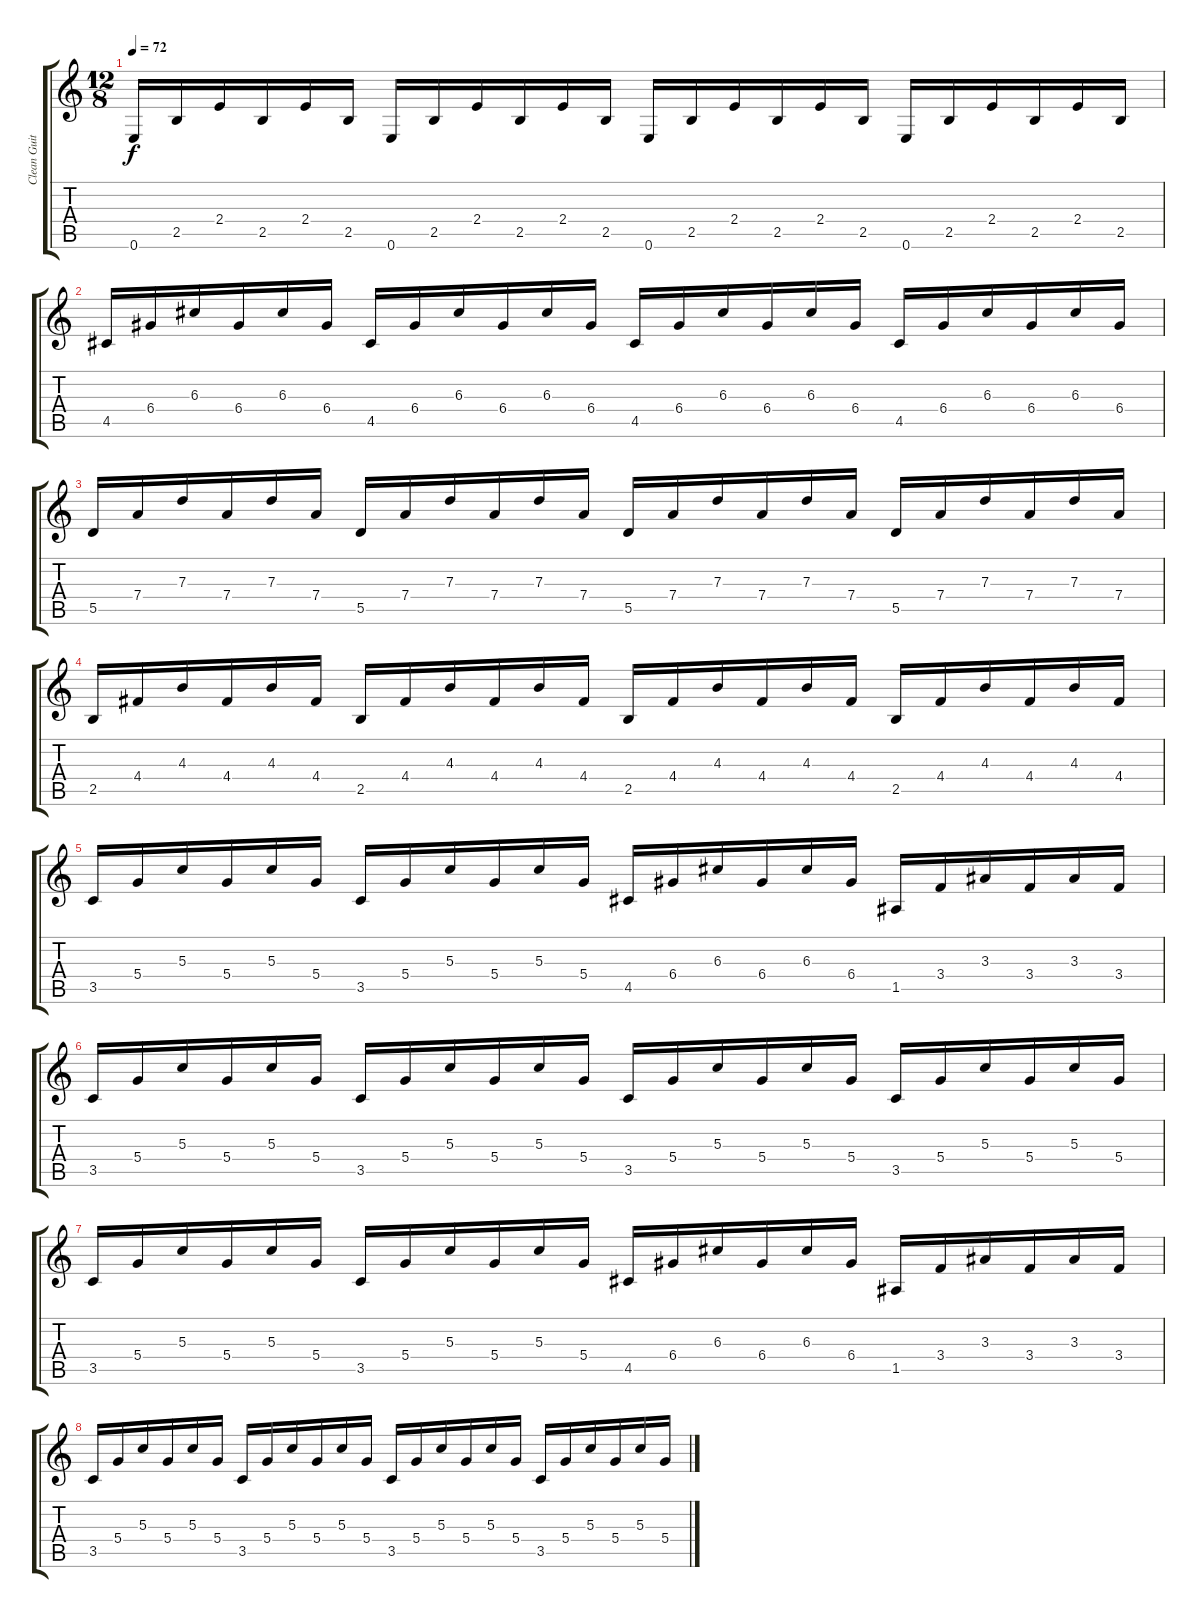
\track ("Clean Guitar 2" "Clean Guit") {instrument acousticguitarsteel}
\staff {score tabs}
\tuning (E4 B3 G3 D3 A2 E2) {hide}
\ts (12 8)
\tempo 72
\clef g2
\ks c
0.6.16{dy f} 2.5.16 2.4.16 2.5.16 2.4.16 2.5.16 0.6.16 2.5.16 2.4.16 2.5.16 2.4.16 2.5.16 0.6.16 2.5.16 2.4.16 2.5.16 2.4.16 2.5.16 0.6.16 2.5.16 2.4.16 2.5.16 2.4.16 2.5.16 |
4.5.16 6.4.16 6.3.16 6.4.16 6.3.16 6.4.16 4.5.16 6.4.16 6.3.16 6.4.16 6.3.16 6.4.16 4.5.16 6.4.16 6.3.16 6.4.16 6.3.16 6.4.16 4.5.16 6.4.16 6.3.16 6.4.16 6.3.16 6.4.16 |
5.5.16 7.4.16 7.3.16 7.4.16 7.3.16 7.4.16 5.5.16 7.4.16 7.3.16 7.4.16 7.3.16 7.4.16 5.5.16 7.4.16 7.3.16 7.4.16 7.3.16 7.4.16 5.5.16 7.4.16 7.3.16 7.4.16 7.3.16 7.4.16 |
2.5.16 4.4.16 4.3.16 4.4.16 4.3.16 4.4.16 2.5.16 4.4.16 4.3.16 4.4.16 4.3.16 4.4.16 2.5.16 4.4.16 4.3.16 4.4.16 4.3.16 4.4.16 2.5.16 4.4.16 4.3.16 4.4.16 4.3.16 4.4.16 |
3.5.16 5.4.16 5.3.16 5.4.16 5.3.16 5.4.16 3.5.16 5.4.16 5.3.16 5.4.16 5.3.16 5.4.16 4.5.16 6.4.16 6.3.16 6.4.16 6.3.16 6.4.16 1.5.16 3.4.16 3.3.16 3.4.16 3.3.16 3.4.16 |
3.5.16 5.4.16 5.3.16 5.4.16 5.3.16 5.4.16 3.5.16 5.4.16 5.3.16 5.4.16 5.3.16 5.4.16 3.5.16 5.4.16 5.3.16 5.4.16 5.3.16 5.4.16 3.5.16 5.4.16 5.3.16 5.4.16 5.3.16 5.4.16 |
3.5.16 5.4.16 5.3.16 5.4.16 5.3.16 5.4.16 3.5.16 5.4.16 5.3.16 5.4.16 5.3.16 5.4.16 4.5.16 6.4.16 6.3.16 6.4.16 6.3.16 6.4.16 1.5.16 3.4.16 3.3.16 3.4.16 3.3.16 3.4.16 |
3.5.16 5.4.16 5.3.16 5.4.16 5.3.16 5.4.16 3.5.16 5.4.16 5.3.16 5.4.16 5.3.16 5.4.16 3.5.16 5.4.16 5.3.16 5.4.16 5.3.16 5.4.16 3.5.16 5.4.16 5.3.16 5.4.16 5.3.16 5.4.16
